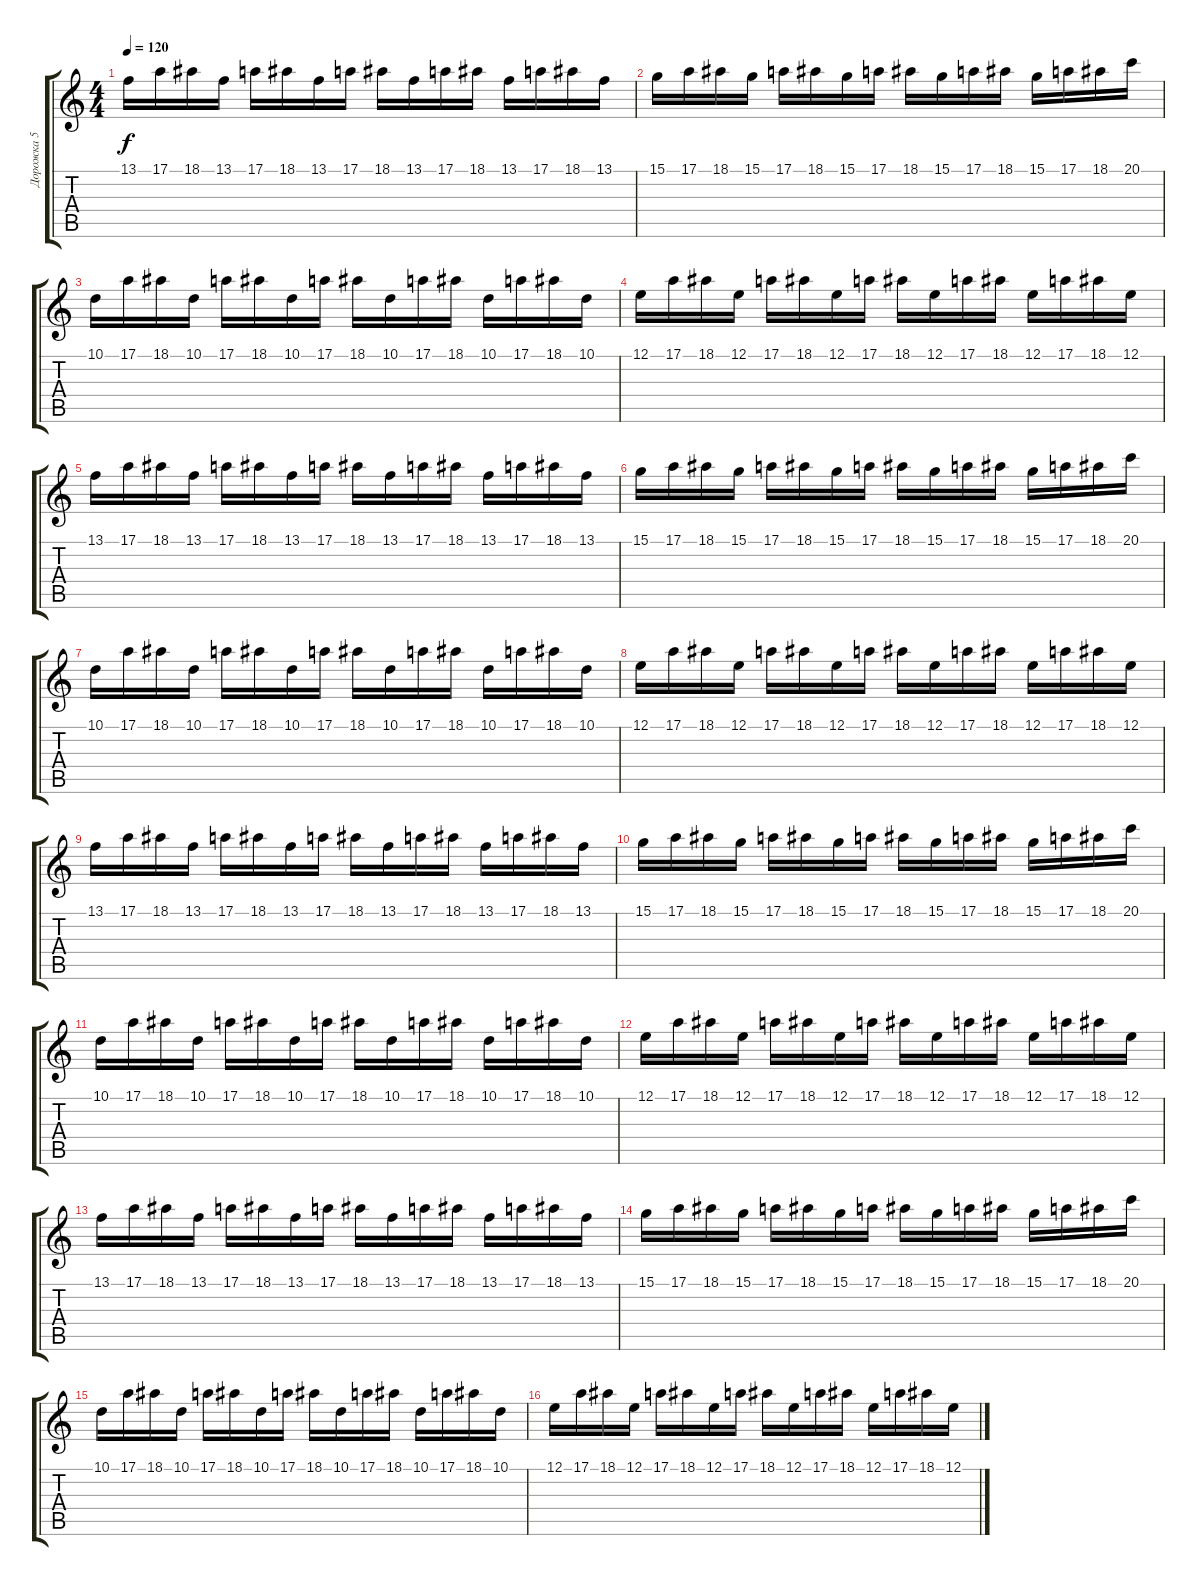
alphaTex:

\track ("Дорожка 5" "Дорожка 5") {instrument tremolostrings}
\staff {score tabs}
\tuning (E4 B3 G3 D3 A2 D2) {hide}
\ts (4 4)
\tempo 120
\clef g2
\ks c
13.1.16{dy f} 17.1.16 18.1.16 13.1.16 17.1.16 18.1.16 13.1.16 17.1.16 18.1.16 13.1.16 17.1.16 18.1.16 13.1.16 17.1.16 18.1.16 13.1.16 |
15.1.16 17.1.16 18.1.16 15.1.16 17.1.16 18.1.16 15.1.16 17.1.16 18.1.16 15.1.16 17.1.16 18.1.16 15.1.16 17.1.16 18.1.16 20.1.16 |
10.1.16 17.1.16 18.1.16 10.1.16 17.1.16 18.1.16 10.1.16 17.1.16 18.1.16 10.1.16 17.1.16 18.1.16 10.1.16 17.1.16 18.1.16 10.1.16 |
12.1.16 17.1.16 18.1.16 12.1.16 17.1.16 18.1.16 12.1.16 17.1.16 18.1.16 12.1.16 17.1.16 18.1.16 12.1.16 17.1.16 18.1.16 12.1.16 |
13.1.16 17.1.16 18.1.16 13.1.16 17.1.16 18.1.16 13.1.16 17.1.16 18.1.16 13.1.16 17.1.16 18.1.16 13.1.16 17.1.16 18.1.16 13.1.16 |
15.1.16 17.1.16 18.1.16 15.1.16 17.1.16 18.1.16 15.1.16 17.1.16 18.1.16 15.1.16 17.1.16 18.1.16 15.1.16 17.1.16 18.1.16 20.1.16 |
10.1.16 17.1.16 18.1.16 10.1.16 17.1.16 18.1.16 10.1.16 17.1.16 18.1.16 10.1.16 17.1.16 18.1.16 10.1.16 17.1.16 18.1.16 10.1.16 |
12.1.16 17.1.16 18.1.16 12.1.16 17.1.16 18.1.16 12.1.16 17.1.16 18.1.16 12.1.16 17.1.16 18.1.16 12.1.16 17.1.16 18.1.16 12.1.16 |
13.1.16 17.1.16 18.1.16 13.1.16 17.1.16 18.1.16 13.1.16 17.1.16 18.1.16 13.1.16 17.1.16 18.1.16 13.1.16 17.1.16 18.1.16 13.1.16 |
15.1.16 17.1.16 18.1.16 15.1.16 17.1.16 18.1.16 15.1.16 17.1.16 18.1.16 15.1.16 17.1.16 18.1.16 15.1.16 17.1.16 18.1.16 20.1.16 |
10.1.16 17.1.16 18.1.16 10.1.16 17.1.16 18.1.16 10.1.16 17.1.16 18.1.16 10.1.16 17.1.16 18.1.16 10.1.16 17.1.16 18.1.16 10.1.16 |
12.1.16 17.1.16 18.1.16 12.1.16 17.1.16 18.1.16 12.1.16 17.1.16 18.1.16 12.1.16 17.1.16 18.1.16 12.1.16 17.1.16 18.1.16 12.1.16 |
13.1.16 17.1.16 18.1.16 13.1.16 17.1.16 18.1.16 13.1.16 17.1.16 18.1.16 13.1.16 17.1.16 18.1.16 13.1.16 17.1.16 18.1.16 13.1.16 |
15.1.16 17.1.16 18.1.16 15.1.16 17.1.16 18.1.16 15.1.16 17.1.16 18.1.16 15.1.16 17.1.16 18.1.16 15.1.16 17.1.16 18.1.16 20.1.16 |
10.1.16 17.1.16 18.1.16 10.1.16 17.1.16 18.1.16 10.1.16 17.1.16 18.1.16 10.1.16 17.1.16 18.1.16 10.1.16 17.1.16 18.1.16 10.1.16 |
12.1.16 17.1.16 18.1.16 12.1.16 17.1.16 18.1.16 12.1.16 17.1.16 18.1.16 12.1.16 17.1.16 18.1.16 12.1.16 17.1.16 18.1.16 12.1.16
